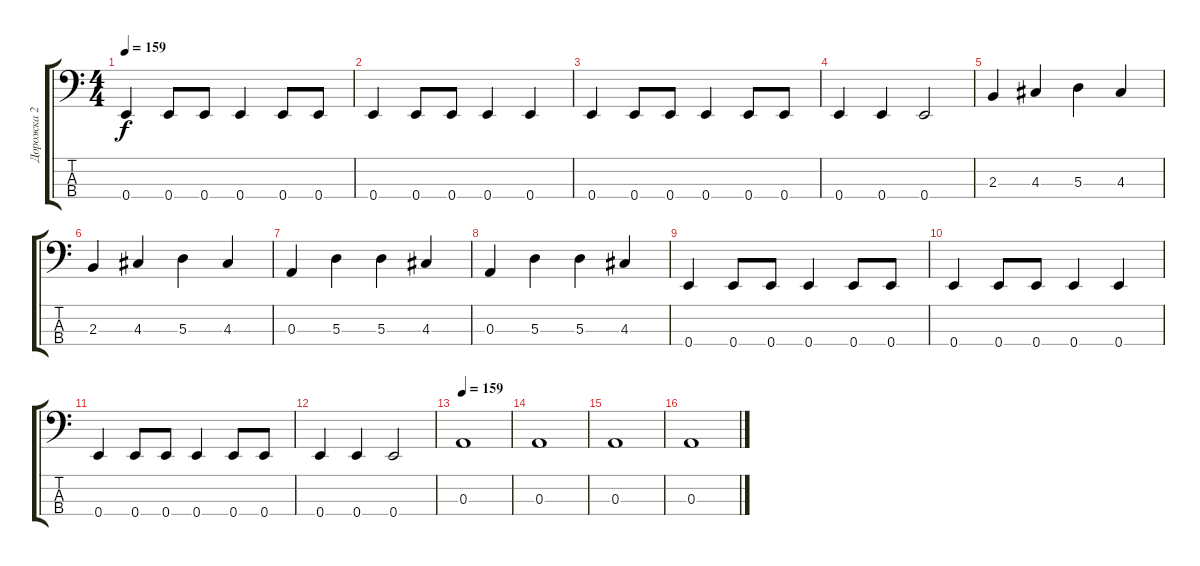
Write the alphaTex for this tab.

\track ("Дорожка 2" "Дорожка 2") {instrument electricbassfinger}
\staff {score tabs}
\tuning (G2 D2 A1 E1) {hide}
\ts (4 4)
\tempo 159
\clef f4
\ks c
0.4.4{dy f} 0.4.8 0.4.8 0.4.4 0.4.8 0.4.8 |
0.4.4 0.4.8 0.4.8 0.4.4 0.4.4 |
0.4.4 0.4.8 0.4.8 0.4.4 0.4.8 0.4.8 |
0.4.4 0.4.4 0.4.2 |
2.3.4 4.3.4 5.3.4 4.3.4 |
2.3.4 4.3.4 5.3.4 4.3.4 |
0.3.4 5.3.4 5.3.4 4.3.4 |
0.3.4 5.3.4 5.3.4 4.3.4 |
0.4.4 0.4.8 0.4.8 0.4.4 0.4.8 0.4.8 |
0.4.4 0.4.8 0.4.8 0.4.4 0.4.4 |
0.4.4 0.4.8 0.4.8 0.4.4 0.4.8 0.4.8 |
0.4.4 0.4.4 0.4.2 |
\tempo 159
0.3.1 |
0.3.1 |
0.3.1 |
0.3.1
